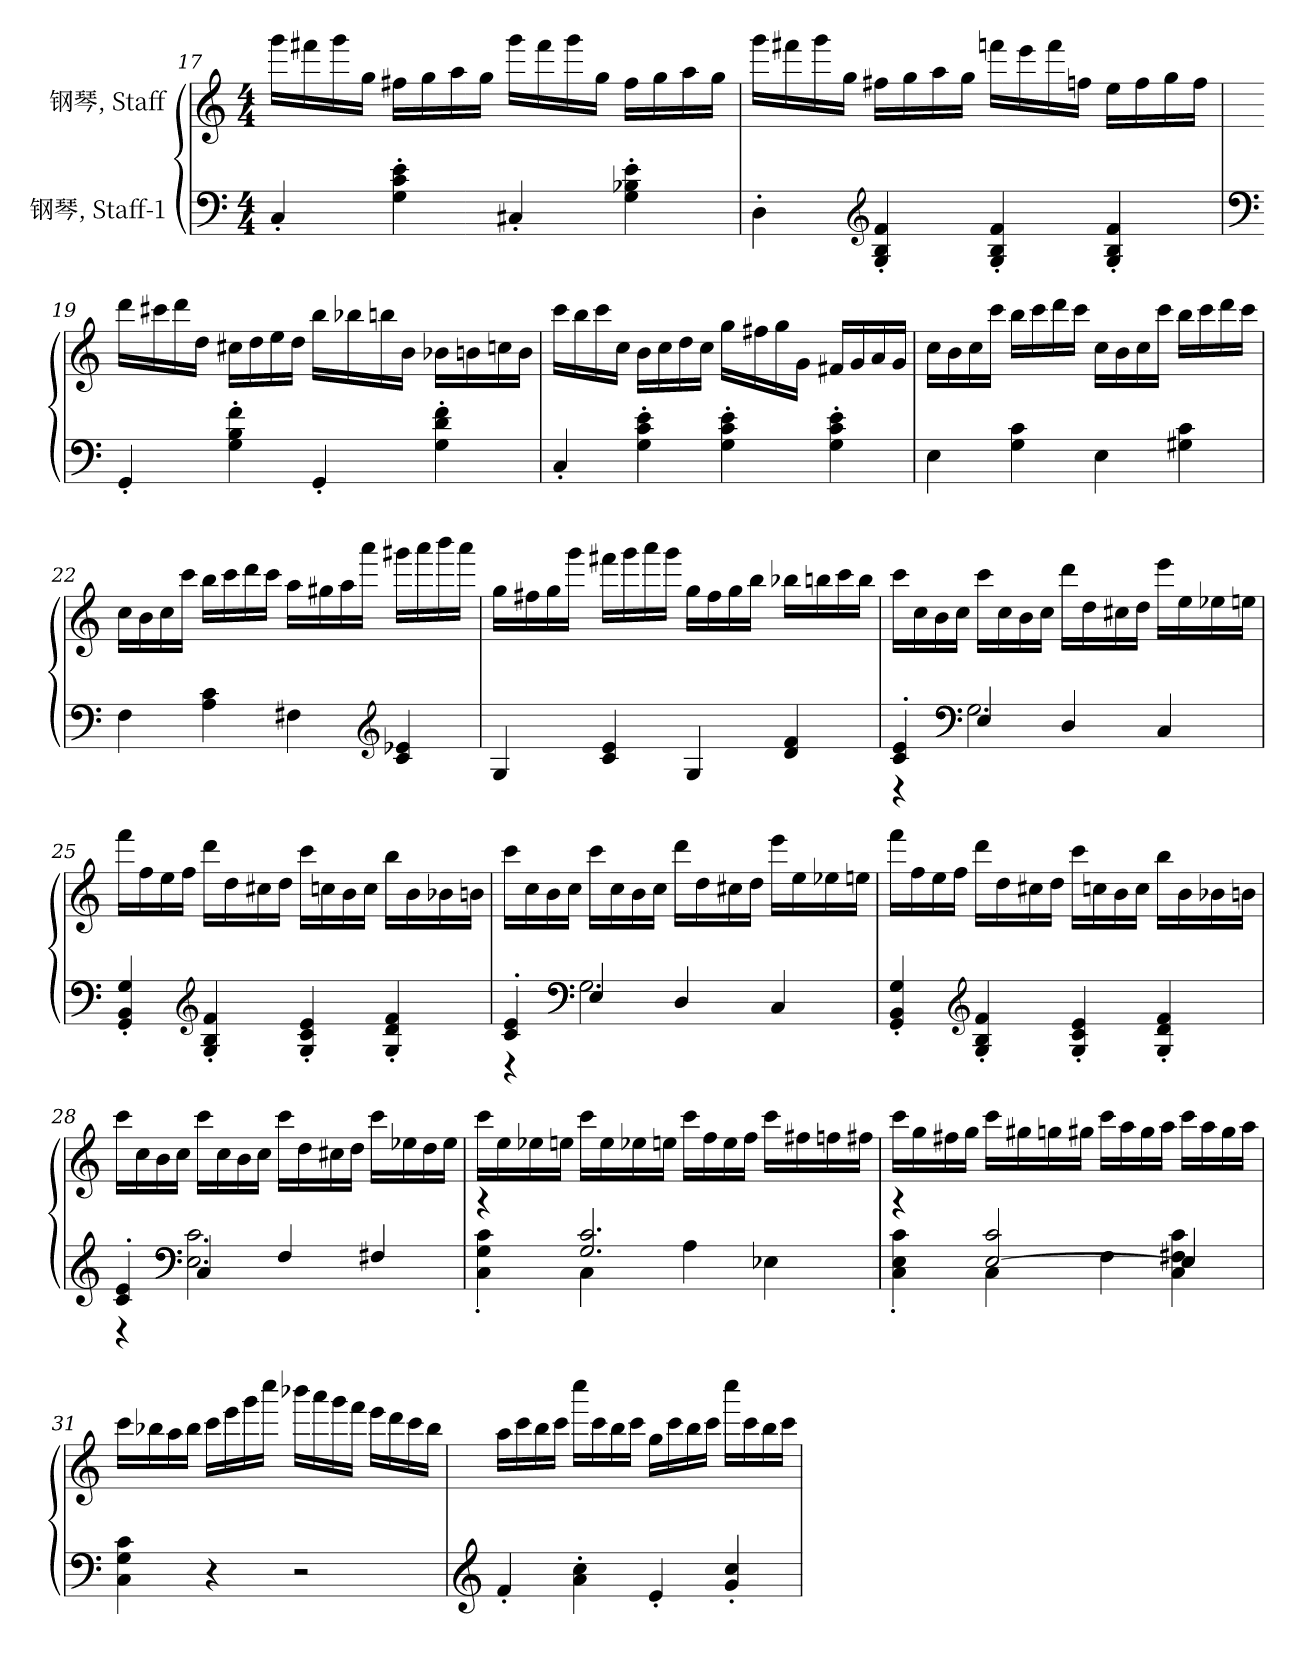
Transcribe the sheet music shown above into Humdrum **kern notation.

**kern	**kern
*part2	*part1
*staff2	*staff1
*I"钢琴, Staff-1	*I"钢琴, Staff
*clefF4	*clefG2
*k[]	*k[]
*M4/4	*M4/4
=17	=17
4C'/	16ggg\LL
.	16fff#X\
.	16ggg\
.	16gg\JJ
4G\' 4c\' 4e\'	16ff#X\LL
.	16gg\
.	16aa\
.	16gg\JJ
4C#X'/	16ggg\LL
.	16fff#\
.	16ggg\
.	16gg\JJ
4G\' 4B-X\' 4e\'	16ff#\LL
.	16gg\
.	16aa\
.	16gg\JJ
!!LO:LB:g=z
=18	=18
4D'\	16ggg\LL
.	16fff#X\
.	16ggg\
.	16gg\JJ
*clefG2	*
4G/' 4B/' 4f/'	16ff#X\LL
.	16gg\
.	16aa\
.	16gg\JJ
4G/' 4B/' 4f/'	16fffn\LL
.	16eee\
.	16fff\
.	16ffn\JJ
4G/' 4B/' 4f/'	16ee\LL
.	16ff\
.	16gg\
.	16ff\JJ
=19	=19
*clefF4	*
4GG'/	16ddd\LL
.	16ccc#X\
.	16ddd\
.	16dd\JJ
4G\' 4B\' 4f\'	16cc#X\LL
.	16dd\
.	16ee\
.	16dd\JJ
4GG'/	16bb\LL
.	16bb-X\
.	16bbn\
.	16b\JJ
4G\' 4d\' 4f\'	16b-X\LL
.	16bn\
.	16ccn\
.	16b\JJ
!!LO:LB:g=z
=20	=20
4C'/	16ccc\LL
.	16bb\
.	16ccc\
.	16cc\JJ
4G\' 4c\' 4e\'	16b\LL
.	16cc\
.	16dd\
.	16cc\JJ
4G\' 4c\' 4e\'	16gg\LL
.	16ff#X\
.	16gg\
.	16g\JJ
4G\' 4c\' 4e\'	16f#X/LL
.	16g/
.	16a/
.	16g/JJ
=21	=21
4E\	16cc\LL
.	16b\
.	16cc\
.	16ccc\JJ
4G\ 4c\	16bb\LL
.	16ccc\
.	16ddd\
.	16ccc\JJ
4E\	16cc\LL
.	16b\
.	16cc\
.	16ccc\JJ
4G#X\ 4c\	16bb\LL
.	16ccc\
.	16ddd\
.	16ccc\JJ
!!LO:LB:g=z
=22	=22
4F\	16cc\LL
.	16b\
.	16cc\
.	16ccc\JJ
4A\ 4c\	16bb\LL
.	16ccc\
.	16ddd\
.	16ccc\JJ
4F#X\	16aa\LL
.	16gg#X\
.	16aa\
.	16aaa\JJ
*clefG2	*
4c/ 4e-X/	16ggg#X\LL
.	16aaa\
.	16bbb\
.	16aaa\JJ
=23	=23
4G/	16gg\LL
.	16ff#X\
.	16gg\
.	16ggg\JJ
4c/ 4e/	16fff#X\LL
.	16ggg\
.	16aaa\
.	16ggg\JJ
4G/	16gg\LL
.	16ff#\
.	16gg\
.	16bb\JJ
4d/ 4f/	16bb-X\LL
.	16bbn\
.	16ccc\
.	16bb\JJ
!!LO:PB:g=z
=24	=24
*^	*
4c/' 4e/'	4r	16ccc\LL
.	.	16cc\
.	.	16b\
.	.	16cc\JJ
*clefF4	*	*
4E/	2.G\	16ccc\LL
.	.	16cc\
.	.	16b\
.	.	16cc\JJ
4D/	.	16ddd\LL
.	.	16dd\
.	.	16cc#X\
.	.	16dd\JJ
4C/	.	16eee\LL
.	.	16ee\
.	.	16ee-X\
.	.	16een\JJ
*v	*v	*
=25	=25
4GG/' 4BB/' 4G/'	16fff\LL
.	16ff\
.	16ee\
.	16ff\JJ
*clefG2	*
4G/' 4B/' 4f/'	16ddd\LL
.	16dd\
.	16cc#X\
.	16dd\JJ
4G/' 4c/' 4e/'	16ccc\LL
.	16ccn\
.	16b\
.	16cc\JJ
4G/' 4d/' 4f/'	16bb\LL
.	16b\
.	16b-X\
.	16bn\JJ
!!LO:LB:g=z
=26	=26
*^	*
4c/' 4e/'	4r	16ccc\LL
.	.	16cc\
.	.	16b\
.	.	16cc\JJ
*clefF4	*	*
4E/	2.G\	16ccc\LL
.	.	16cc\
.	.	16b\
.	.	16cc\JJ
4D/	.	16ddd\LL
.	.	16dd\
.	.	16cc#X\
.	.	16dd\JJ
4C/	.	16eee\LL
.	.	16ee\
.	.	16ee-X\
.	.	16een\JJ
*v	*v	*
=27	=27
4GG/' 4BB/' 4G/'	16fff\LL
.	16ff\
.	16ee\
.	16ff\JJ
*clefG2	*
4G/' 4B/' 4f/'	16ddd\LL
.	16dd\
.	16cc#X\
.	16dd\JJ
4G/' 4c/' 4e/'	16ccc\LL
.	16ccn\
.	16b\
.	16cc\JJ
4G/' 4d/' 4f/'	16bb\LL
.	16b\
.	16b-X\
.	16bn\JJ
!!LO:LB:g=z
=28	=28
*^	*
4c/' 4e/'	4r	16ccc\LL
.	.	16cc\
.	.	16b\
.	.	16cc\JJ
*clefF4	*	*
4C/	2.E\ 2.c\	16ccc\LL
.	.	16cc\
.	.	16b\
.	.	16cc\JJ
4F/	.	16ccc\LL
.	.	16dd\
.	.	16cc#X\
.	.	16dd\JJ
4F#X/	.	16ccc\LL
.	.	16ee-X\
.	.	16dd\
.	.	16ee-\JJ
=29	=29	=29
4r	4C\' 4G\' 4c\'	16ccc\LL
.	.	16ee\
.	.	16ee-X\
.	.	16een\JJ
2.G/ 2.c/	4C\	16ccc\LL
.	.	16ee\
.	.	16ee-X\
.	.	16een\JJ
.	4A\	16ccc\LL
.	.	16ff\
.	.	16ee\
.	.	16ff\JJ
.	4E-X\	16ccc\LL
.	.	16ff#X\
.	.	16ffn\
.	.	16ff#X\JJ
!!LO:LB:g=z
=30	=30	=30
4r	4C\' 4E\' 4c\'	16ccc\LL
.	.	16gg\
.	.	16ff#X\
.	.	16gg\JJ
[2E/ 2c/	4C\	16ccc\LL
.	.	16gg#X\
.	.	16ggn\
.	.	16gg#X\JJ
.	4F\	16ccc\LL
.	.	16aa\
.	.	16gg#\
.	.	16aa\JJ
4E/]	4C\ 4F#X\ 4c\	16ccc\LL
.	.	16aa\
.	.	16gg#\
.	.	16aa\JJ
*v	*v	*
=31	=31
4C\ 4G\ 4c\	16ccc\LL
.	16bb-X\
.	16aa\
.	16bb-\JJ
4r	16ccc\LL
.	16eee\
.	16ggg\
.	16cccc\JJ
2r	16bbb-X\LL
.	16aaa\
.	16ggg\
.	16fff\JJ
.	16eee\LL
.	16ddd\
.	16ccc\
.	16bb-\JJ
!!LO:LB:g=z
=32	=32
*clefG2	*
4f'/	16aa\LL
.	16ccc\
.	16bb\
.	16ccc\JJ
4a\' 4cc\'	16cccc\LL
.	16ccc\
.	16bb\
.	16ccc\JJ
4e'/	16gg\LL
.	16ccc\
.	16bb\
.	16ccc\JJ
4g/' 4cc/'	16cccc\LL
.	16ccc\
.	16bb\
.	16ccc\JJ
=	=
*-	*-
